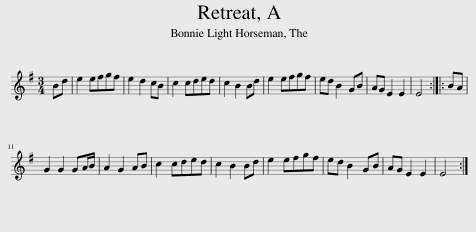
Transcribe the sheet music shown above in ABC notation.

X:1
L:1/8
M:3/4
I:linebreak $
K:G
V:1 treble
V:1
 Bd | e2 efgf | e2 d2 cB | c2 cded | c2 B2 Bd | %5
 e2 efgf | ed B2 GB | AG E2 E2 | E4 :: BA |$ %10
 G2 G2 GA/B/ | A2 G2 AB | c2 cded | c2 B2 Bd | e2 efgf | %15
 ed B2 GB | AG E2 E2 | E4 :| %18
